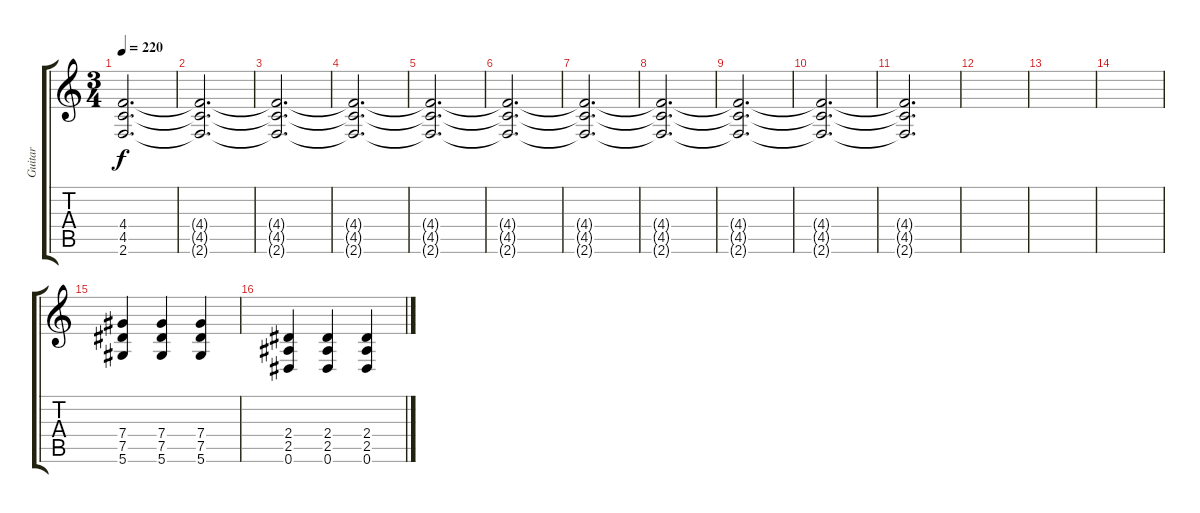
\track ("Guitar" "Guitar") {instrument distortionguitar}
\staff {score tabs}
\tuning (Eb4 Bb3 Gb3 Db3 Ab2 Eb2) {hide}
\ts (3 4)
\tempo 220
\clef g2
\ks c
(4.4 4.5 2.6).2{d dy f volume 13 balance 16} |
(4.4{t} 4.5{t} 2.6{t}).2{d} |
(4.4{t} 4.5{t} 2.6{t}).2{d} |
(4.4{t} 4.5{t} 2.6{t}).2{d} |
(4.4{t} 4.5{t} 2.6{t}).2{d volume 0} |
(4.4{t} 4.5{t} 2.6{t}).2{d} |
(4.4{t} 4.5{t} 2.6{t}).2{d} |
(4.4{t} 4.5{t} 2.6{t}).2{d} |
(4.4{t} 4.5{t} 2.6{t}).2{d} |
(4.4{t} 4.5{t} 2.6{t}).2{d} |
(4.4{t} 4.5{t} 2.6{t}).2{d} |
|
|
|
(7.4 7.5 5.6).4{volume 13 balance 16} (7.4 7.5 5.6).4 (7.4 7.5 5.6).4 |
(2.4 2.5 0.6).4 (2.4 2.5 0.6).4 (2.4 2.5 0.6).4
